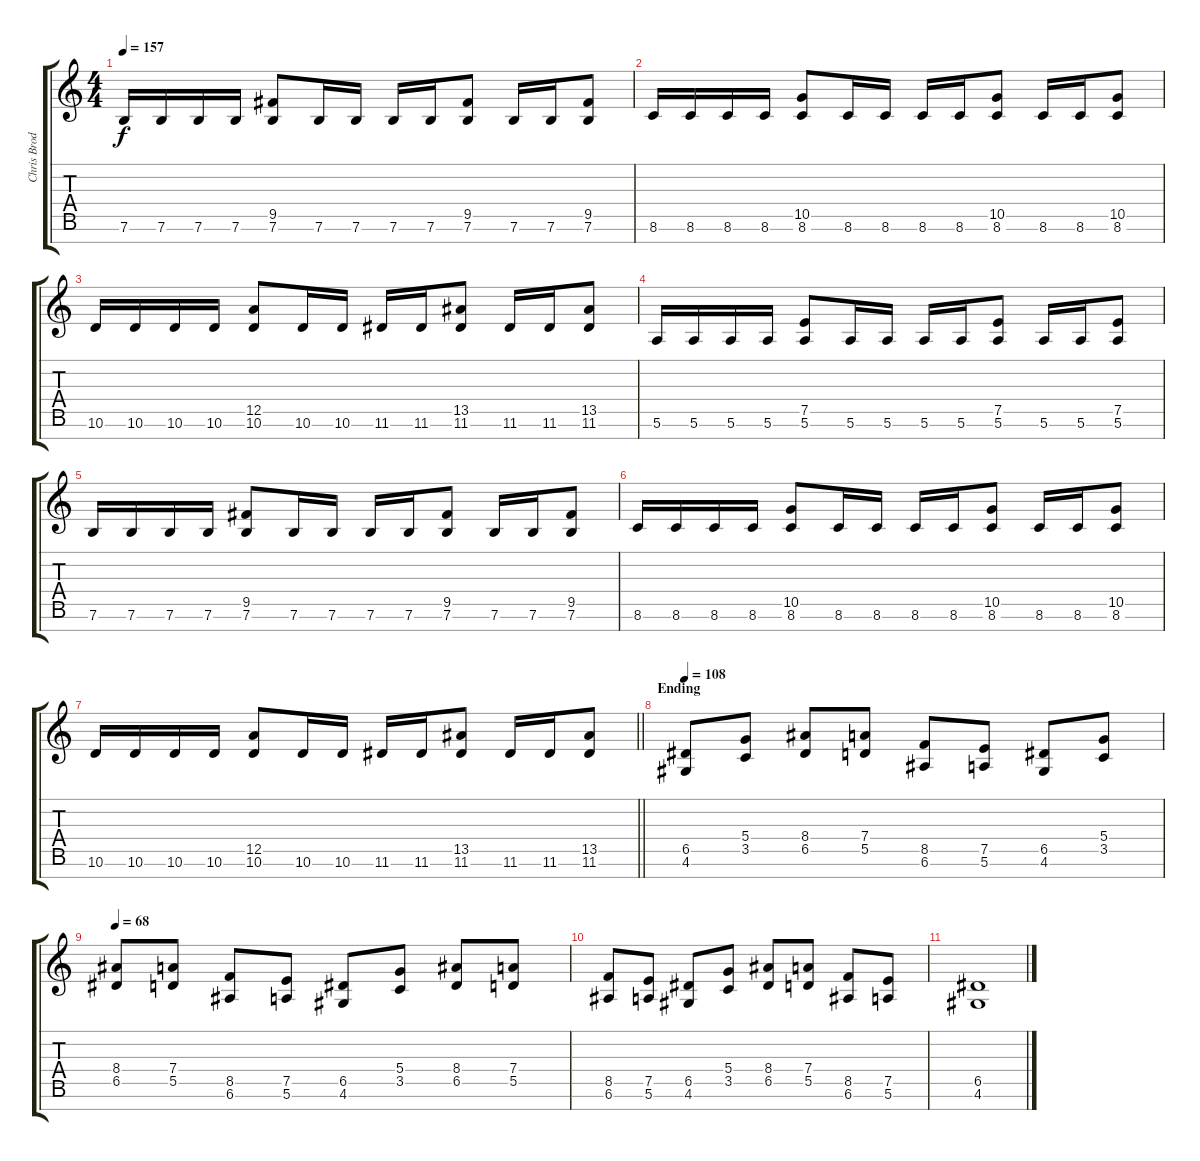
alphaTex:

\track ("Chris Broderick" "Chris Brod") {instrument distortionguitar}
\staff {score tabs}
\tuning (E4 B3 G3 D3 A2 E2 B1) {hide}
\ts (4 4)
\tempo 157
\clef g2
\ks c
7.6.16{dy f} 7.6.16 7.6.16 7.6.16 (9.5 7.6).8 7.6.16 7.6.16 7.6.16 7.6.16 (9.5 7.6).8 7.6.16 7.6.16 (9.5 7.6).8 |
8.6.16 8.6.16 8.6.16 8.6.16 (10.5 8.6).8 8.6.16 8.6.16 8.6.16 8.6.16 (10.5 8.6).8 8.6.16 8.6.16 (10.5 8.6).8 |
10.6.16 10.6.16 10.6.16 10.6.16 (12.5 10.6).8 10.6.16 10.6.16 11.6.16 11.6.16 (13.5 11.6).8 11.6.16 11.6.16 (13.5 11.6).8 |
5.6.16 5.6.16 5.6.16 5.6.16 (7.5 5.6).8 5.6.16 5.6.16 5.6.16 5.6.16 (7.5 5.6).8 5.6.16 5.6.16 (7.5 5.6).8 |
7.6.16 7.6.16 7.6.16 7.6.16 (9.5 7.6).8 7.6.16 7.6.16 7.6.16 7.6.16 (9.5 7.6).8 7.6.16 7.6.16 (9.5 7.6).8 |
8.6.16 8.6.16 8.6.16 8.6.16 (10.5 8.6).8 8.6.16 8.6.16 8.6.16 8.6.16 (10.5 8.6).8 8.6.16 8.6.16 (10.5 8.6).8 |
\barLineRight lightlight
10.6.16 10.6.16 10.6.16 10.6.16 (12.5 10.6).8 10.6.16 10.6.16 11.6.16 11.6.16 (13.5 11.6).8 11.6.16 11.6.16 (13.5 11.6).8 |
\section ("" "Ending")
\tempo 105
\tempo 108
(6.5 4.6).8 (5.4 3.5).8 (8.4 6.5).8 (7.4 5.5).8 (8.5 6.6).8 (7.5 5.6).8 (6.5 4.6).8 (5.4 3.5).8 |
\tempo 68
(8.4 6.5).8 (7.4 5.5).8 (8.5 6.6).8 (7.5 5.6).8 (6.5 4.6).8 (5.4 3.5).8 (8.4 6.5).8 (7.4 5.5).8 |
(8.5 6.6).8 (7.5 5.6).8 (6.5 4.6).8 (5.4 3.5).8 (8.4 6.5).8 (7.4 5.5).8 (8.5 6.6).8 (7.5 5.6).8 |
(6.5 4.6).1
